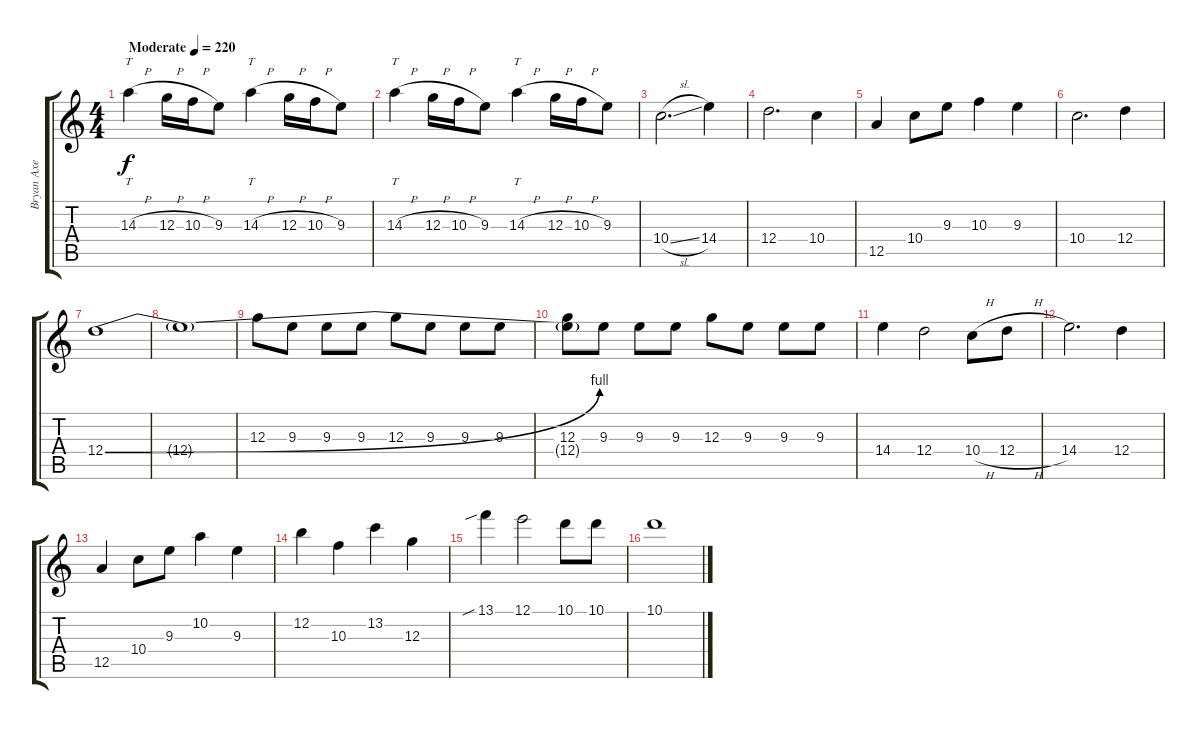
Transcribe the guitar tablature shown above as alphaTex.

\track ("Bryan Axe" "Bryan Axe") {instrument distortionguitar}
\staff {score tabs}
\tuning (E4 B3 G3 D3 A2 D2) {hide}
\ts (4 4)
\tempo (220 "Moderate")
\clef g2
\ks c
14.3{h}.4{tt dy f instrument distortionguitar} 12.3{h}.16 10.3{h}.16 9.3.8 14.3{h}.4{tt} 12.3{h}.16 10.3{h}.16 9.3.8 |
14.3{h}.4{tt} 12.3{h}.16 10.3{h}.16 9.3.8 14.3{h}.4{tt} 12.3{h}.16 10.3{h}.16 9.3.8 |
10.4{sl}.2{d} 14.4.4 |
12.4.2{d} 10.4.4 |
12.5.4 10.4.8 9.3.8 10.3.4 9.3.4 |
10.4.2{d} 12.4.4 |
12.4{be (bend 0 0 60 4)}.1 |
12.4{t}.1 |
12.3.8 9.3.8 9.3.8 9.3.8 12.3.8 9.3.8 9.3.8 9.3.8 |
(12.3 12.4{t}).8 9.3.8 9.3.8 9.3.8 12.3.8 9.3.8 9.3.8 9.3.8 |
14.4.4 12.4.2 10.4{h}.8 12.4{h}.8 |
14.4.2{d} 12.4.4 |
12.5.4 10.4.8 9.3.8 10.2.4 9.3.4 |
12.2.4 10.3.4 13.2.4 12.3.4 |
13.1{sib}.4 12.1.2 10.1.8 10.1.8 |
10.1.1
